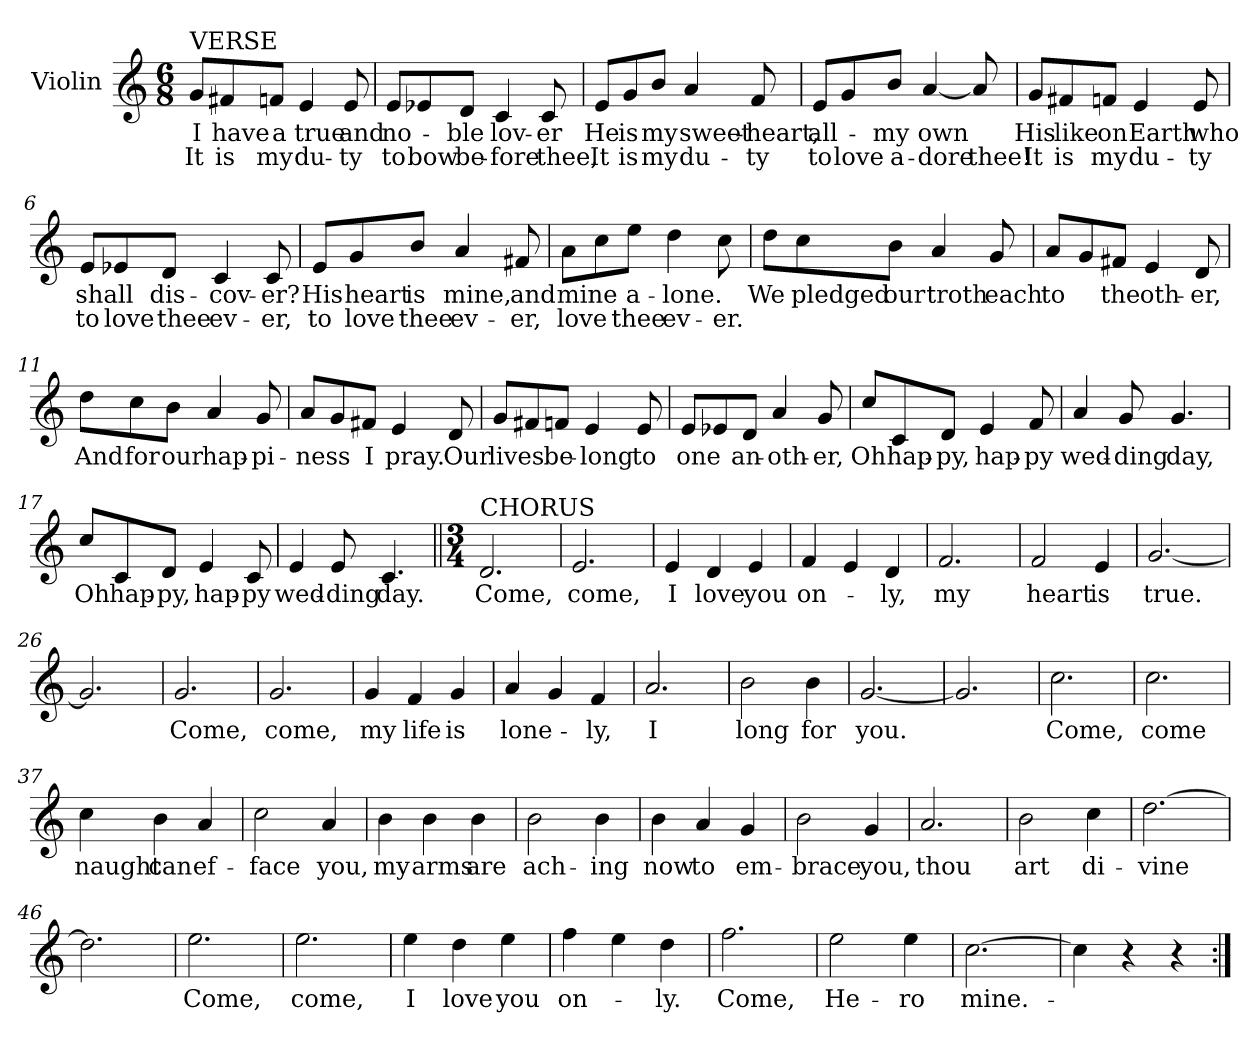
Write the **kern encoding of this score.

**kern	**text	**text
*part1	*part1	*part1
*staff1	*staff1	*staff1
*I"Violin	*	*
*I'Vln	*	*
*clefG2	*	*
*k[]	*	*
*C:	*	*
*M6/8	*	*
=1	=1	=1
!LO:TX:a:t=VERSE	!	!
8g/L	I	It
8f#X/	have	is
8fn/J	a	my
4e/	true	du-
8e/	and	-ty
=2	=2	=2
8e/L	no-	to
8e-X/	.	bow
8d/J	-ble	be-
4c/	lov-	-fore
8c/	-er	thee,
=3	=3	=3
8e/L	He	It
8g/	is	is
8b/J	my	my
4a/	sweet-	du-
8f/	-heart,	-ty
=4	=4	=4
8e/L	all-	to
8g/	.	love
8b/J	-my	a-
[4a/	own	-dore
8a/]	.	thee!
!!LO:LB:g=z
=5	=5	=5
8g/L	His	It
8f#X/	like	is
8fn/J	on	my
4e/	Earth	du-
8e/	who	-ty
=6	=6	=6
8e/L	shall	to
8e-X/	.	love
8d/J	dis-	thee
4c/	-cov-	ev-
8c/	-er?	-er,
=7	=7	=7
8e/L	His	to
8g/	heart	love
8b/J	is	thee
4a/	mine,	ev-
8f#X/	and	-er,
=8	=8	=8
8a\L	mine	love
8cc\	.	.
8ee\J	a-	thee
4dd\	-lone.	ev-
8cc\	.	-er.
!!LO:LB:g=z
=9	=9	=9
8dd\L	We	.
8cc\	pledged	.
8b\J	our	.
4a/	troth	.
8g/	each	.
=10	=10	=10
8a/L	to	.
8g/	.	.
8f#X/J	the	.
4e/	oth-	.
8d/	-er,	.
=11	=11	=11
8dd\L	And	.
8cc\	for	.
8b\J	our	.
4a/	hap-	.
8g/	-pi-	.
=12	=12	=12
8a/L	-ness	.
8g/	.	.
8f#X/J	I	.
4e/	pray.	.
8d/	Our	.
!!LO:LB:g=z
=13	=13	=13
8g/L	lives	.
8f#X/	.	.
8fn/J	be-	.
4e/	-long	.
8e/	to	.
=14	=14	=14
8e/L	one	.
8e-X/	.	.
8d/J	an-	.
4a/	-oth-	.
8g/	-er,	.
=15	=15	=15
8cc/L	Oh	.
8c/	hap-	.
8d/J	-py,	.
4e/	hap-	.
8f/	-py	.
=16	=16	=16
4a/	wed-	.
8g/	-ding	.
4.g/	day,	.
!!LO:LB:g=z
=17	=17	=17
8cc/L	Oh	.
8c/	hap-	.
8d/J	-py,	.
4e/	hap-	.
8c/	-py	.
=18	=18	=18
4e/	wed-	.
8e/	-ding	.
4.c/	day.	.
=19||	=19||	=19||
*M3/4	*	*
!LO:TX:a:t=CHORUS	!	!
2.d/	Come,	.
=20	=20	=20
2.e/	come,	.
!!LO:LB:g=z
=21	=21	=21
4e/	I	.
4d/	love	.
4e/	you	.
=22	=22	=22
4f/	on-	.
4e/	.	.
4d/	-ly,	.
=23	=23	=23
2.f/	my	.
=24	=24	=24
2f/	heart	.
4e/	is	.
=25	=25	=25
[2.g/	true.	.
=26	=26	=26
2.g/]	.	.
=27	=27	=27
2.g/	Come,	.
=28	=28	=28
2.g/	come,	.
=29	=29	=29
4g/	my	.
4f/	life	.
4g/	is	.
=30	=30	=30
4a/	lone-	.
4g/	.	.
4f/	-ly,	.
=31	=31	=31
2.a/	I	.
=32	=32	=32
2b\	long	.
4b\	for	.
=33	=33	=33
[2.g/	you.	.
!!LO:LB:g=z
=34	=34	=34
2.g/]	.	.
=35	=35	=35
2.cc\	Come,	.
=36	=36	=36
2.cc\	come	.
=37	=37	=37
4cc\	naught	.
4b\	can	.
4a/	ef-	.
=38	=38	=38
2cc\	-face	.
4a/	you,	.
=39	=39	=39
4b\	my	.
4b\	arms	.
4b\	are	.
=40	=40	=40
2b\	ach-	.
4b\	-ing	.
=41	=41	=41
4b\	now	.
4a/	to	.
4g/	em-	.
=42	=42	=42
2b\	-brace	.
4g/	you,	.
=43	=43	=43
2.a/	thou	.
=44	=44	=44
2b\	art	.
4cc\	di-	.
!!LO:LB:g=z
=45	=45	=45
[2.dd\	-vine	.
=46	=46	=46
2.dd\]	.	.
=47	=47	=47
2.ee\	Come,	.
=48	=48	=48
2.ee\	come,	.
=49	=49	=49
4ee\	I	.
4dd\	love	.
4ee\	you	.
=50	=50	=50
4ff\	on-	.
4ee\	.	.
4dd\	-ly.	.
=51	=51	=51
2.ff\	Come,	.
=52	=52	=52
2ee\	He-	.
4ee\	-ro	.
=53	=53	=53
[2.cc\	mine.-	.
=54	=54	=54
4cc\]	.	.
4r	.	.
4r	.	.
=:|!	=:|!	=:|!
*-	*-	*-
